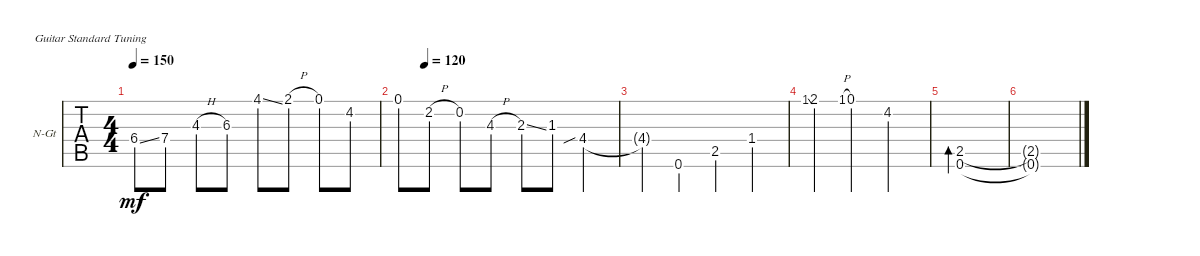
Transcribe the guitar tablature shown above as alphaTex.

\defaultSystemsLayout 4
\bracketExtendMode groupsimilarinstruments
\firstSystemTrackNameOrientation horizontal
\otherSystemsTrackNameOrientation horizontal
\track ("Nylon Guitar" "N-Gt") {instrument acousticguitarnylon}
\staff {tabs}
\tuning (E4 B3 G3 D3 A2 E2)
\ts (4 4)
\tempo 150
\clef g2
\ks c
6.4{ss}.8{dy mf} 7.4.8 4.3{h}.8 6.3.8 4.1{ss}.8 2.1{h}.8 0.1.8 4.2.8 |
\tempo (120 0.125)
0.1.8 2.2{h}.8 0.2.8 4.3{h}.8 2.3{ss}.8 1.3.8 4.4{sib}.4 |
4.4{t}.4 0.6.4 2.5.4 1.4.4 |
1.1{ss}.8{gr onbeat} 2.1.4 1.1{h}.8{gr onbeat} 0.1.4 4.2.2 |
(0.6 2.5).1{bd 57} |
(0.6{t} 2.5{t}).1
